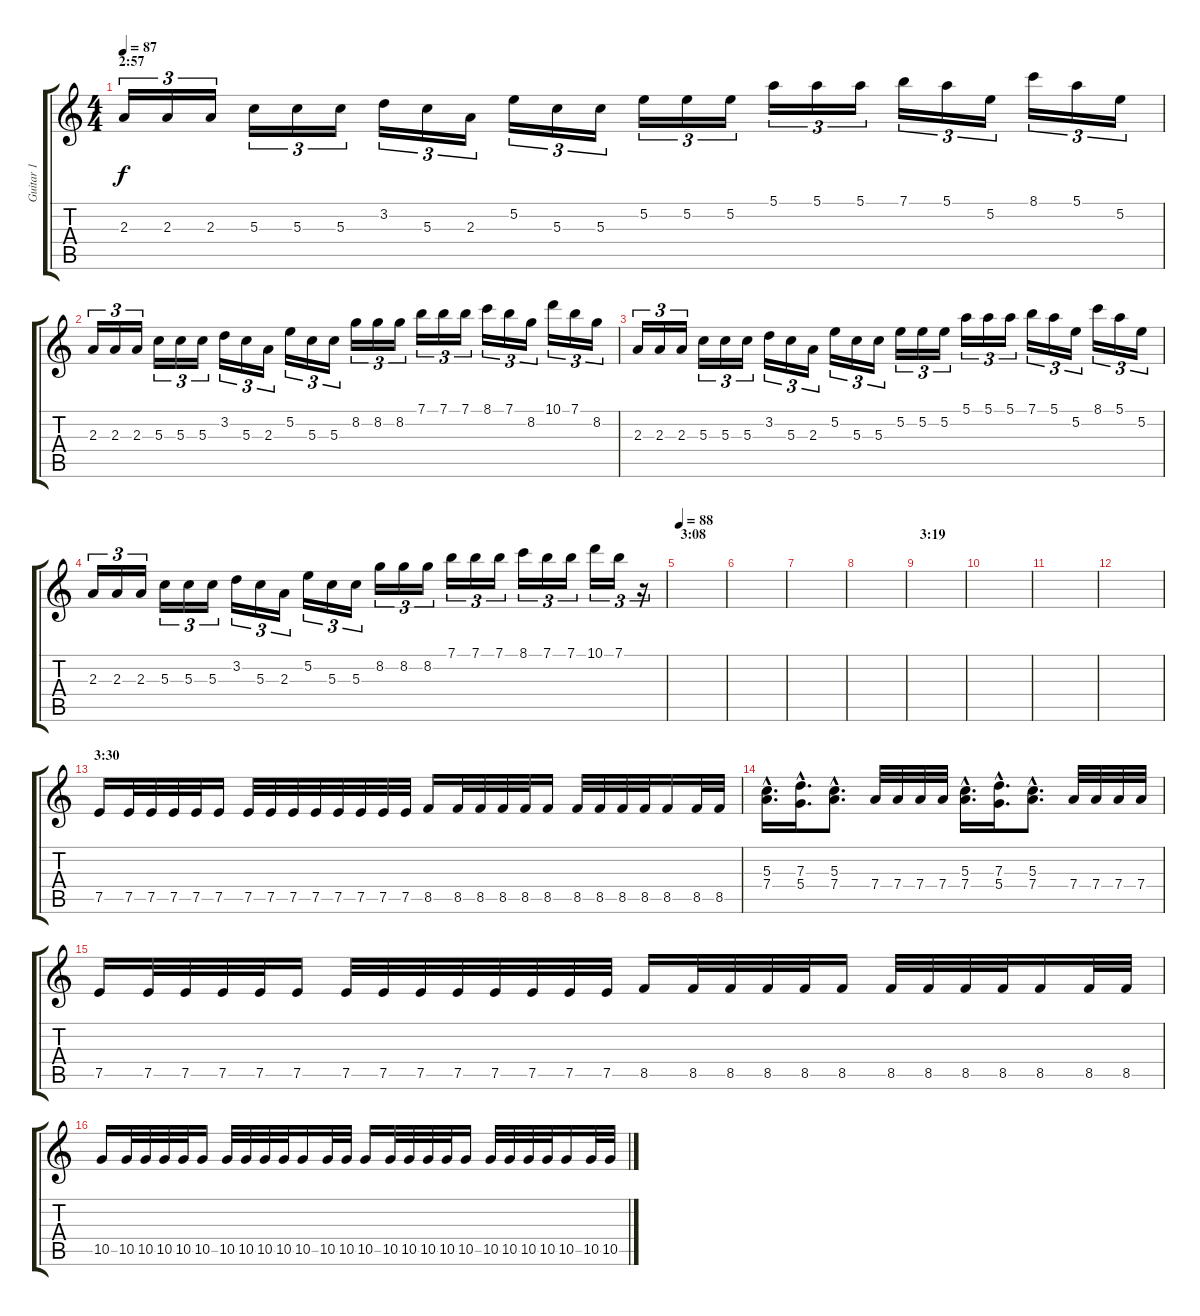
\track ("Guitar 1" "Guitar 1") {instrument distortionguitar}
\staff {score tabs}
\tuning (E4 B3 G3 D3 A2 E2) {hide}
\ts (4 4)
\section ("" "2:57")
\tempo 87
\clef g2
\ks c
2.3.16{tu (3 2) dy f} 2.3.16{tu (3 2)} 2.3.16{tu (3 2)} 5.3.16{tu (3 2)} 5.3.16{tu (3 2)} 5.3.16{tu (3 2)} 3.2.16{tu (3 2)} 5.3.16{tu (3 2)} 2.3.16{tu (3 2)} 5.2.16{tu (3 2)} 5.3.16{tu (3 2)} 5.3.16{tu (3 2)} 5.2.16{tu (3 2)} 5.2.16{tu (3 2)} 5.2.16{tu (3 2)} 5.1.16{tu (3 2)} 5.1.16{tu (3 2)} 5.1.16{tu (3 2)} 7.1.16{tu (3 2)} 5.1.16{tu (3 2)} 5.2.16{tu (3 2)} 8.1.16{tu (3 2)} 5.1.16{tu (3 2)} 5.2.16{tu (3 2)} |
2.3.16{tu (3 2)} 2.3.16{tu (3 2)} 2.3.16{tu (3 2)} 5.3.16{tu (3 2)} 5.3.16{tu (3 2)} 5.3.16{tu (3 2)} 3.2.16{tu (3 2)} 5.3.16{tu (3 2)} 2.3.16{tu (3 2)} 5.2.16{tu (3 2)} 5.3.16{tu (3 2)} 5.3.16{tu (3 2)} 8.2.16{tu (3 2)} 8.2.16{tu (3 2)} 8.2.16{tu (3 2)} 7.1.16{tu (3 2)} 7.1.16{tu (3 2)} 7.1.16{tu (3 2)} 8.1.16{tu (3 2)} 7.1.16{tu (3 2)} 8.2.16{tu (3 2)} 10.1.16{tu (3 2)} 7.1.16{tu (3 2)} 8.2.16{tu (3 2)} |
2.3.16{tu (3 2)} 2.3.16{tu (3 2)} 2.3.16{tu (3 2)} 5.3.16{tu (3 2)} 5.3.16{tu (3 2)} 5.3.16{tu (3 2)} 3.2.16{tu (3 2)} 5.3.16{tu (3 2)} 2.3.16{tu (3 2)} 5.2.16{tu (3 2)} 5.3.16{tu (3 2)} 5.3.16{tu (3 2)} 5.2.16{tu (3 2)} 5.2.16{tu (3 2)} 5.2.16{tu (3 2)} 5.1.16{tu (3 2)} 5.1.16{tu (3 2)} 5.1.16{tu (3 2)} 7.1.16{tu (3 2)} 5.1.16{tu (3 2)} 5.2.16{tu (3 2)} 8.1.16{tu (3 2)} 5.1.16{tu (3 2)} 5.2.16{tu (3 2)} |
2.3.16{tu (3 2)} 2.3.16{tu (3 2)} 2.3.16{tu (3 2)} 5.3.16{tu (3 2)} 5.3.16{tu (3 2)} 5.3.16{tu (3 2)} 3.2.16{tu (3 2)} 5.3.16{tu (3 2)} 2.3.16{tu (3 2)} 5.2.16{tu (3 2)} 5.3.16{tu (3 2)} 5.3.16{tu (3 2)} 8.2.16{tu (3 2)} 8.2.16{tu (3 2)} 8.2.16{tu (3 2)} 7.1.16{tu (3 2)} 7.1.16{tu (3 2)} 7.1.16{tu (3 2)} 8.1.16{tu (3 2)} 7.1.16{tu (3 2)} 7.1.16{tu (3 2)} 10.1.16{tu (3 2)} 7.1.16{tu (3 2)} r.16{tu (3 2)} |
\section ("" "3:08")
\tempo 88
|
|
|
|
\section ("" "3:19")
|
|
|
|
\section ("" "3:30")
7.5.16{balance 13} 7.5.32 7.5.32 7.5.32 7.5.32 7.5.16 7.5.32 7.5.32 7.5.32 7.5.32 7.5.32 7.5.32 7.5.32 7.5.32 8.5.16 8.5.32 8.5.32 8.5.32 8.5.32 8.5.16 8.5.32 8.5.32 8.5.32 8.5.32 8.5.16 8.5.32 8.5.32 |
(5.3{hac} 7.4{hac}).16{d} (7.3{hac} 5.4{hac}).16{d} (5.3{hac} 7.4{hac}).8{d} 7.4.32 7.4.32 7.4.32 7.4.32 (5.3{hac} 7.4{hac}).16{d} (7.3{hac} 5.4{hac}).16{d} (5.3{hac} 7.4{hac}).8{d} 7.4.32 7.4.32 7.4.32 7.4.32 |
7.5.16 7.5.32 7.5.32 7.5.32 7.5.32 7.5.16 7.5.32 7.5.32 7.5.32 7.5.32 7.5.32 7.5.32 7.5.32 7.5.32 8.5.16 8.5.32 8.5.32 8.5.32 8.5.32 8.5.16 8.5.32 8.5.32 8.5.32 8.5.32 8.5.16 8.5.32 8.5.32 |
10.5.16 10.5.32 10.5.32 10.5.32 10.5.32 10.5.16 10.5.32 10.5.32 10.5.32 10.5.32 10.5.16 10.5.32 10.5.32 10.5.16 10.5.32 10.5.32 10.5.32 10.5.32 10.5.16 10.5.32 10.5.32 10.5.32 10.5.32 10.5.16 10.5.32 10.5.32
